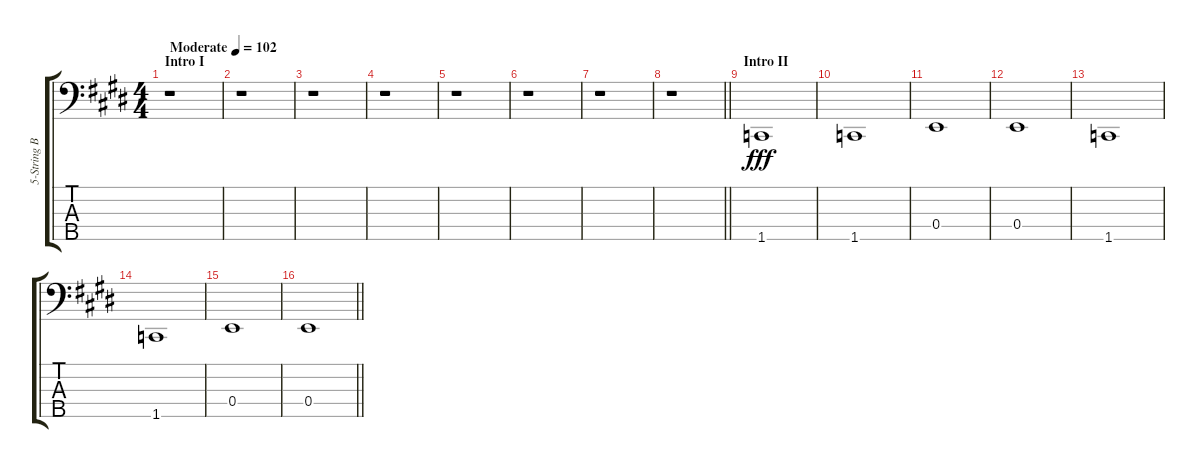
\track ("5-String Bass" "5-String B") {instrument electricbassfinger}
\staff {score tabs}
\tuning (G2 D2 A1 E1 B0) {hide}
\ts (4 4)
\section ("" "Intro I")
\tempo (102 "Moderate")
\clef f4
\ks e
r.1{dy fff instrument electricbassfinger} |
r.1 |
r.1 |
r.1 |
r.1 |
r.1 |
r.1 |
\barLineRight lightlight
r.1 |
\section ("" "Intro II")
1.5.1 |
1.5.1 |
0.4.1 |
0.4.1 |
1.5.1 |
1.5.1 |
0.4.1 |
\barLineRight lightlight
0.4.1
